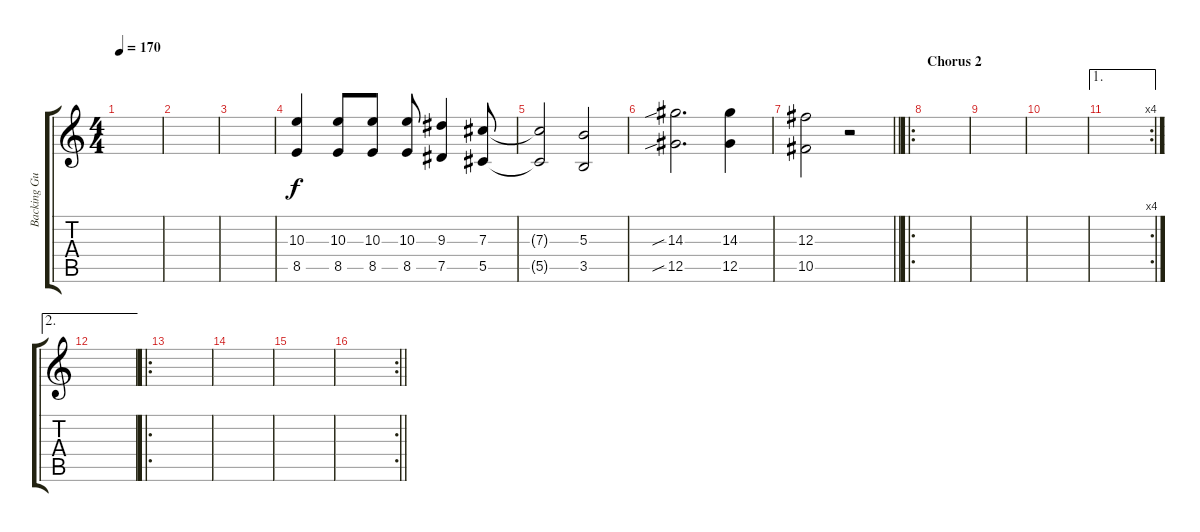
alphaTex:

\track ("Backing Guitar" "Backing Gu") {instrument distortionguitar}
\staff {score tabs}
\tuning (Eb4 Bb3 Gb3 Db3 Ab2 Db2) {hide}
\ts (4 4)
\tempo 170
\clef g2
\ks c
|
|
|
(10.3 8.5).4 (10.3 8.5).8 (10.3 8.5).8 (10.3 8.5).8 (9.3 7.5).4 (7.3 5.5).8 |
(7.3{t} 5.5{t}).2 (5.3 3.5).2 |
(14.3{sib} 12.5{sib}).2{d} (14.3 12.5).4 |
\barLineRight lightlight
(12.3 10.5).2 r.2 |
\ro
\section ("" "Chorus 2")
|
|
|
\ae 1
\rc 4
|
\ae 2
|
\ro
|
|
|
\rc 2
\barLineRight lightlight
